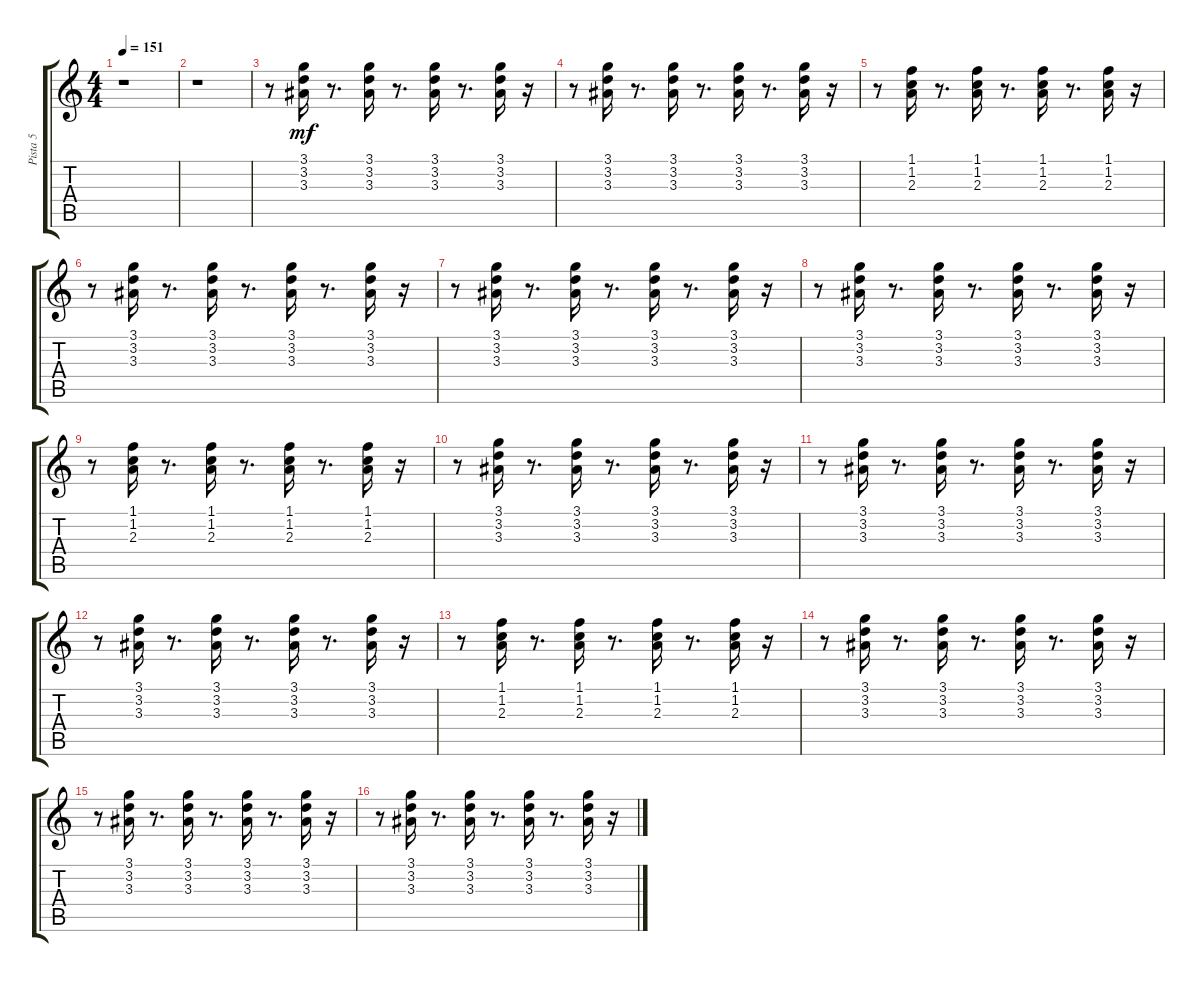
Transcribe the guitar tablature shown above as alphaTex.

\track ("Pista 5" "Pista 5") {instrument overdrivenguitar}
\staff {score tabs}
\tuning (E4 B3 G3 D3 A2 E2) {hide}
\ts (4 4)
\tempo 151
\clef g2
\ks c
r.1{dy mf instrument overdrivenguitar} |
r.1 |
r.8 (3.1 3.2 3.3).16 r.8{d} (3.1 3.2 3.3).16 r.8{d} (3.1 3.2 3.3).16 r.8{d} (3.1 3.2 3.3).16 r.16 |
r.8 (3.1 3.2 3.3).16 r.8{d} (3.1 3.2 3.3).16 r.8{d} (3.1 3.2 3.3).16 r.8{d} (3.1 3.2 3.3).16 r.16 |
r.8 (1.1 1.2 2.3).16 r.8{d} (1.1 1.2 2.3).16 r.8{d} (1.1 1.2 2.3).16 r.8{d} (1.1 1.2 2.3).16 r.16 |
r.8 (3.1 3.2 3.3).16 r.8{d} (3.1 3.2 3.3).16 r.8{d} (3.1 3.2 3.3).16 r.8{d} (3.1 3.2 3.3).16 r.16 |
r.8 (3.1 3.2 3.3).16 r.8{d} (3.1 3.2 3.3).16 r.8{d} (3.1 3.2 3.3).16 r.8{d} (3.1 3.2 3.3).16 r.16 |
r.8 (3.1 3.2 3.3).16 r.8{d} (3.1 3.2 3.3).16 r.8{d} (3.1 3.2 3.3).16 r.8{d} (3.1 3.2 3.3).16 r.16 |
r.8 (1.1 1.2 2.3).16 r.8{d} (1.1 1.2 2.3).16 r.8{d} (1.1 1.2 2.3).16 r.8{d} (1.1 1.2 2.3).16 r.16 |
r.8 (3.1 3.2 3.3).16 r.8{d} (3.1 3.2 3.3).16 r.8{d} (3.1 3.2 3.3).16 r.8{d} (3.1 3.2 3.3).16 r.16 |
r.8 (3.1 3.2 3.3).16 r.8{d} (3.1 3.2 3.3).16 r.8{d} (3.1 3.2 3.3).16 r.8{d} (3.1 3.2 3.3).16 r.16 |
r.8 (3.1 3.2 3.3).16 r.8{d} (3.1 3.2 3.3).16 r.8{d} (3.1 3.2 3.3).16 r.8{d} (3.1 3.2 3.3).16 r.16 |
r.8 (1.1 1.2 2.3).16 r.8{d} (1.1 1.2 2.3).16 r.8{d} (1.1 1.2 2.3).16 r.8{d} (1.1 1.2 2.3).16 r.16 |
r.8 (3.1 3.2 3.3).16 r.8{d} (3.1 3.2 3.3).16 r.8{d} (3.1 3.2 3.3).16 r.8{d} (3.1 3.2 3.3).16 r.16 |
r.8 (3.1 3.2 3.3).16 r.8{d} (3.1 3.2 3.3).16 r.8{d} (3.1 3.2 3.3).16 r.8{d} (3.1 3.2 3.3).16 r.16 |
r.8 (3.1 3.2 3.3).16 r.8{d} (3.1 3.2 3.3).16 r.8{d} (3.1 3.2 3.3).16 r.8{d} (3.1 3.2 3.3).16 r.16
